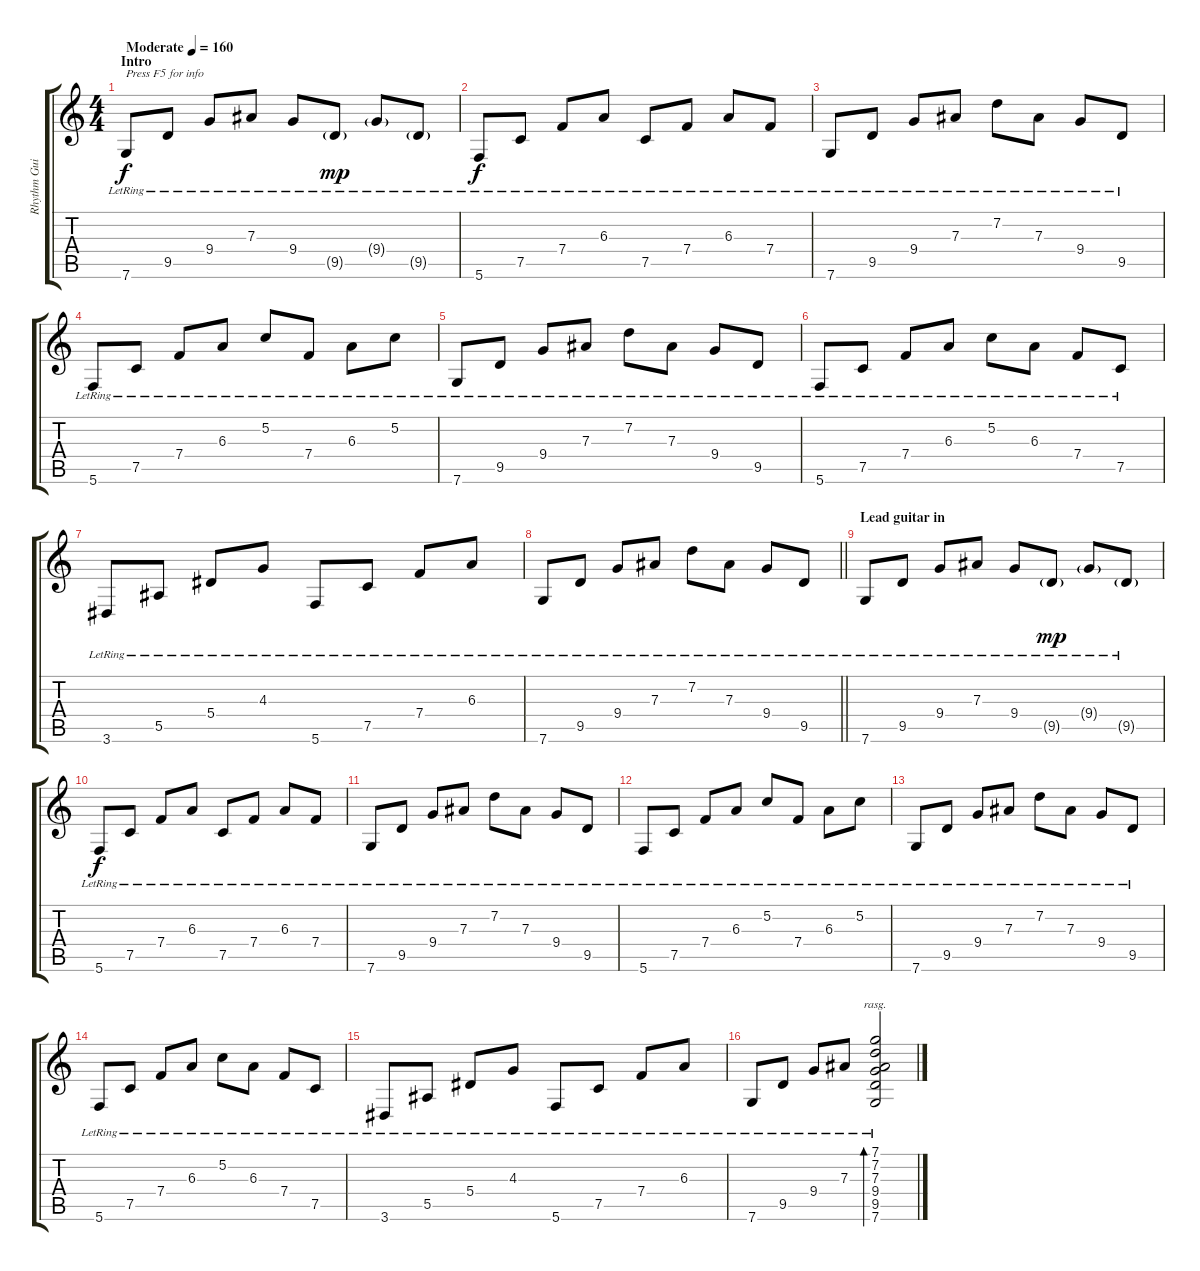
\track ("Rhythm Guitar" "Rhythm Gui") {instrument distortionguitar}
\staff {score tabs}
\tuning (C4 G3 Eb3 Bb2 F2 C2) {hide}
\ts (4 4)
\section ("" "Intro")
\tempo (160 "Moderate")
\tempo 90
\tempo (160 "Moderate")
\clef g2
\ks c
7.6{lr}.8{txt "Press F5 for info" dy f instrument electricguitarclean} 9.5{lr}.8 9.4{lr}.8 7.3{lr}.8 9.4{lr}.8 9.5{g lr}.8{dy mp} 9.4{g lr}.8 9.5{g lr}.8 |
5.6{lr}.8{dy f} 7.5{lr}.8 7.4{lr}.8 6.3{lr}.8 7.5{lr}.8 7.4{lr}.8 6.3{lr}.8 7.4{lr}.8 |
7.6{lr}.8 9.5{lr}.8 9.4{lr}.8 7.3{lr}.8 7.2{lr}.8 7.3{lr}.8 9.4{lr}.8 9.5{lr}.8 |
5.6{lr}.8 7.5{lr}.8 7.4{lr}.8 6.3{lr}.8 5.2{lr}.8 7.4{lr}.8 6.3{lr}.8 5.2{lr}.8 |
7.6{lr}.8 9.5{lr}.8 9.4{lr}.8 7.3{lr}.8 7.2{lr}.8 7.3{lr}.8 9.4{lr}.8 9.5{lr}.8 |
5.6{lr}.8 7.5{lr}.8 7.4{lr}.8 6.3{lr}.8 5.2{lr}.8 6.3{lr}.8 7.4{lr}.8 7.5{lr}.8 |
3.6{lr}.8 5.5{lr}.8 5.4{lr}.8 4.3{lr}.8 5.6{lr}.8 7.5{lr}.8 7.4{lr}.8 6.3{lr}.8 |
\barLineRight lightlight
7.6{lr}.8 9.5{lr}.8 9.4{lr}.8 7.3{lr}.8 7.2{lr}.8 7.3{lr}.8 9.4{lr}.8 9.5{lr}.8 |
\section ("" "Lead guitar in")
7.6{lr}.8 9.5{lr}.8 9.4{lr}.8 7.3{lr}.8 9.4{lr}.8 9.5{g lr}.8{dy mp} 9.4{g lr}.8 9.5{g lr}.8 |
5.6{lr}.8{dy f} 7.5{lr}.8 7.4{lr}.8 6.3{lr}.8 7.5{lr}.8 7.4{lr}.8 6.3{lr}.8 7.4{lr}.8 |
7.6{lr}.8 9.5{lr}.8 9.4{lr}.8 7.3{lr}.8 7.2{lr}.8 7.3{lr}.8 9.4{lr}.8 9.5{lr}.8 |
5.6{lr}.8 7.5{lr}.8 7.4{lr}.8 6.3{lr}.8 5.2{lr}.8 7.4{lr}.8 6.3{lr}.8 5.2{lr}.8 |
7.6{lr}.8 9.5{lr}.8 9.4{lr}.8 7.3{lr}.8 7.2{lr}.8 7.3{lr}.8 9.4{lr}.8 9.5{lr}.8 |
5.6{lr}.8 7.5{lr}.8 7.4{lr}.8 6.3{lr}.8 5.2{lr}.8 6.3{lr}.8 7.4{lr}.8 7.5{lr}.8 |
3.6{lr}.8 5.5{lr}.8 5.4{lr}.8 4.3{lr}.8 5.6{lr}.8 7.5{lr}.8 7.4{lr}.8 6.3{lr}.8 |
7.6{lr}.8 9.5{lr}.8 9.4{lr}.8 7.3{lr}.8 (7.1 7.2{lr} 7.3 9.4 9.5 7.6).2{bd 240 rasg ii}
